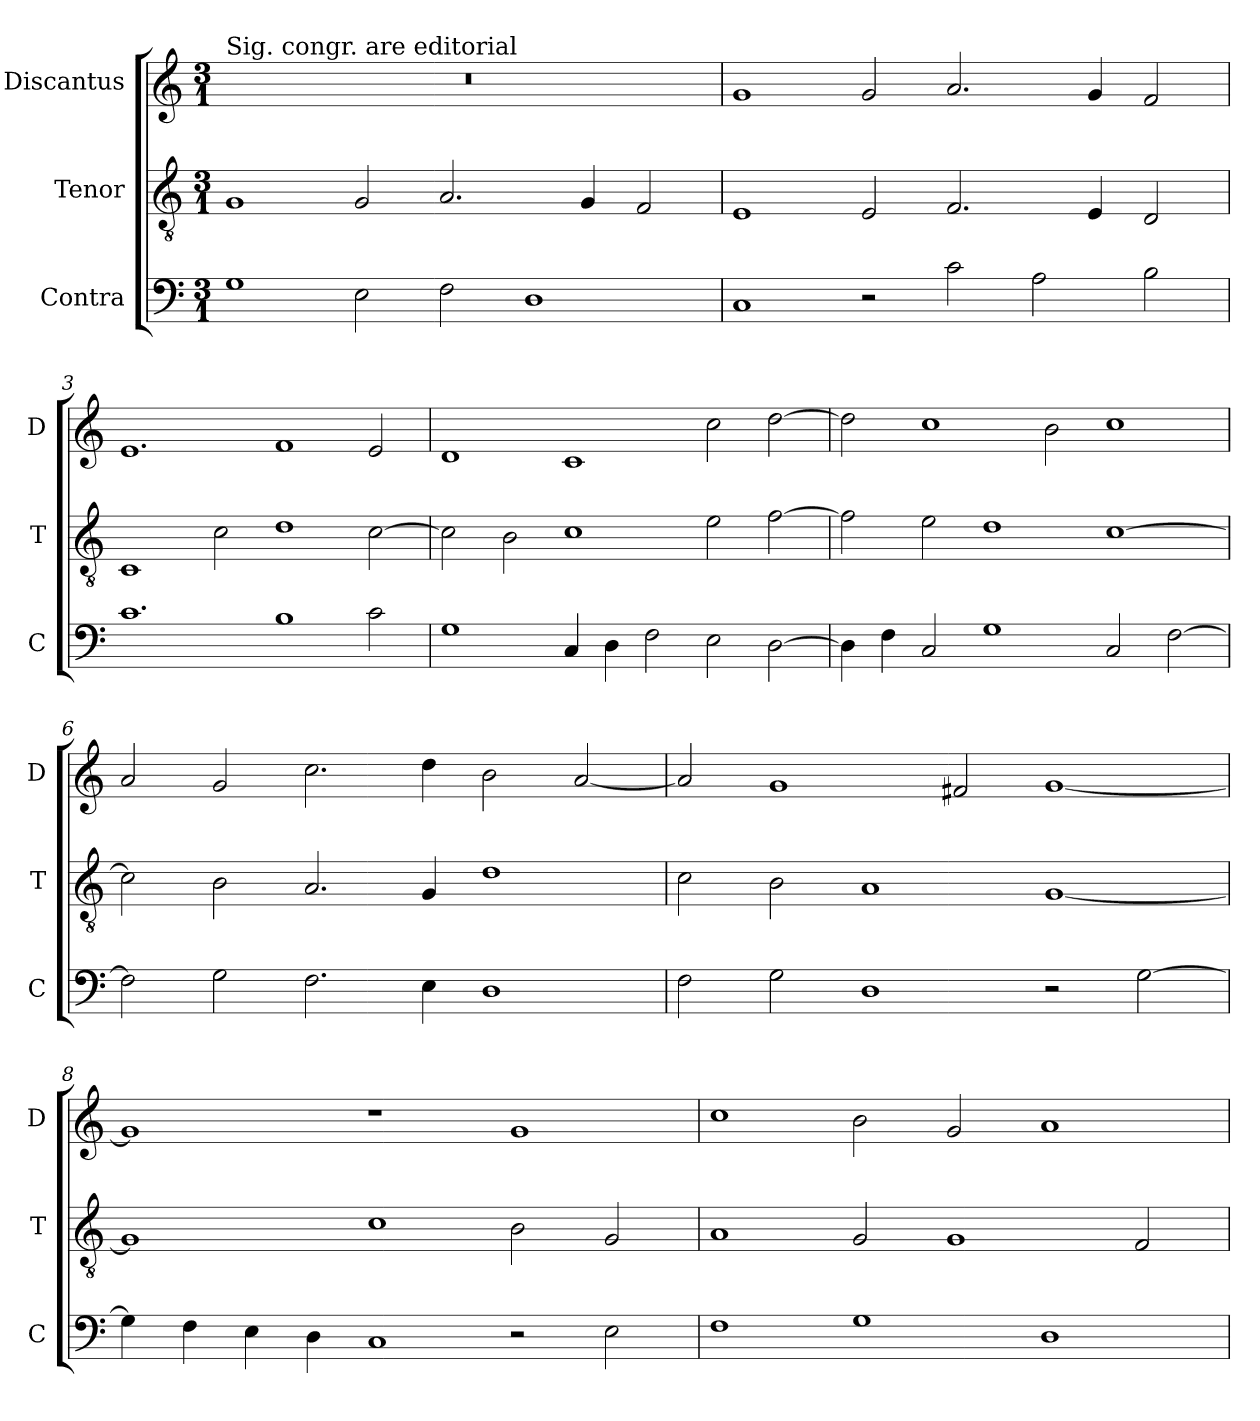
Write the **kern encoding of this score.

**kern	**kern	**kern
*part3	*part2	*part1
*staff3	*staff2	*staff1
*I"Contra	*I"Tenor	*I"Discantus
*I'C	*I'T	*I'D
*clefF4	*clefGv2	*clefG2
*k[]	*k[]	*k[]
*M3/1	*M3/1	*M3/1
=1	=1	=1
!	!	!LO:TX:a:t=Sig. congr. are editorial
1G	1G	0.r
2E	2G	.
2F	2.A	.
1D	.	.
.	4G	.
.	2F	.
=2	=2	=2
1C	1E	1g
2r	2E	2g
2c	2.F	2.a
2A	.	.
.	4E	4g
2B	2D	2f
=3	=3	=3
1.c	1C	1.e
.	2c	.
1B	1d	1f
2c	[2c	2e
=4	=4	=4
1G	2c]	1d
.	2B	.
4C	1c	1c
4D	.	.
2F	.	.
2E	2e	2cc
[2D	[2f	[2dd
=5	=5	=5
4D]	2f]	2dd]
4F	.	.
2C	2e	1cc
1G	1d	.
.	.	2b
2C	[1c	1cc
[2F	.	.
=6	=6	=6
2F]	2c]	2a
2G	2B	2g
2.F	2.A	2.cc
4E	4G	4dd
1D	1d	2b
.	.	[2a
=7	=7	=7
2F	2c	2a]
2G	2B	1g
1D	1A	.
.	.	2f#X
2r	[1G	[1g
[2G	.	.
=8	=8	=8
4G]	1G]	1g]
4F	.	.
4E	.	.
4D	.	.
1C	1c	1r
2r	2B	1g
2E	2G	.
=9	=9	=9
1F	1A	1cc
1G	2G	2b
.	1G	2g
1D	.	1a
.	2F	.
=	=	=
*-	*-	*-
